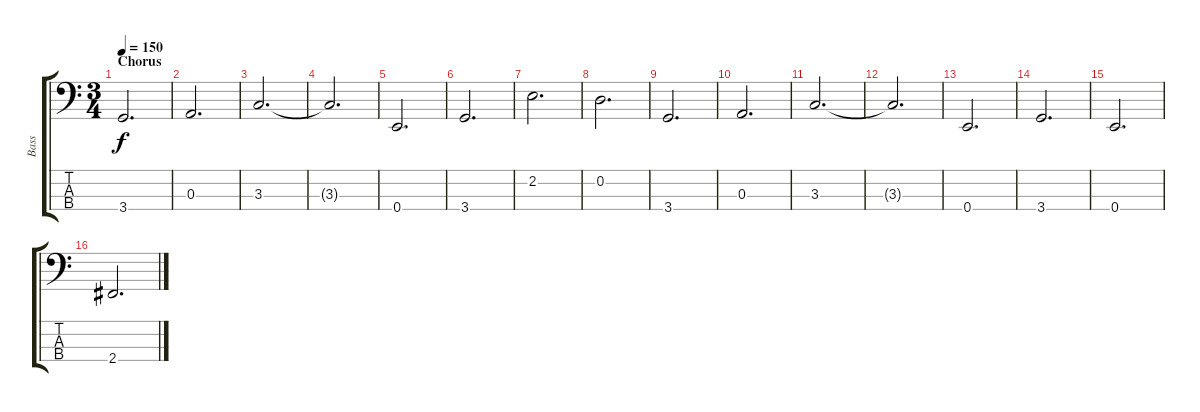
\track ("Bass" "Bass") {instrument electricbassfinger}
\staff {score tabs}
\tuning (G2 D2 A1 E1) {hide}
\ts (3 4)
\section ("" "Chorus")
\tempo 150
\clef f4
\ks c
3.4.2{d dy f volume 13} |
0.3.2{d} |
3.3.2{d} |
3.3{t}.2{d} |
0.4.2{d} |
3.4.2{d} |
2.2.2{d} |
0.2.2{d} |
3.4.2{d} |
0.3.2{d} |
3.3.2{d} |
3.3{t}.2{d} |
0.4.2{d} |
3.4.2{d} |
0.4.2{d} |
2.4.2{d}
